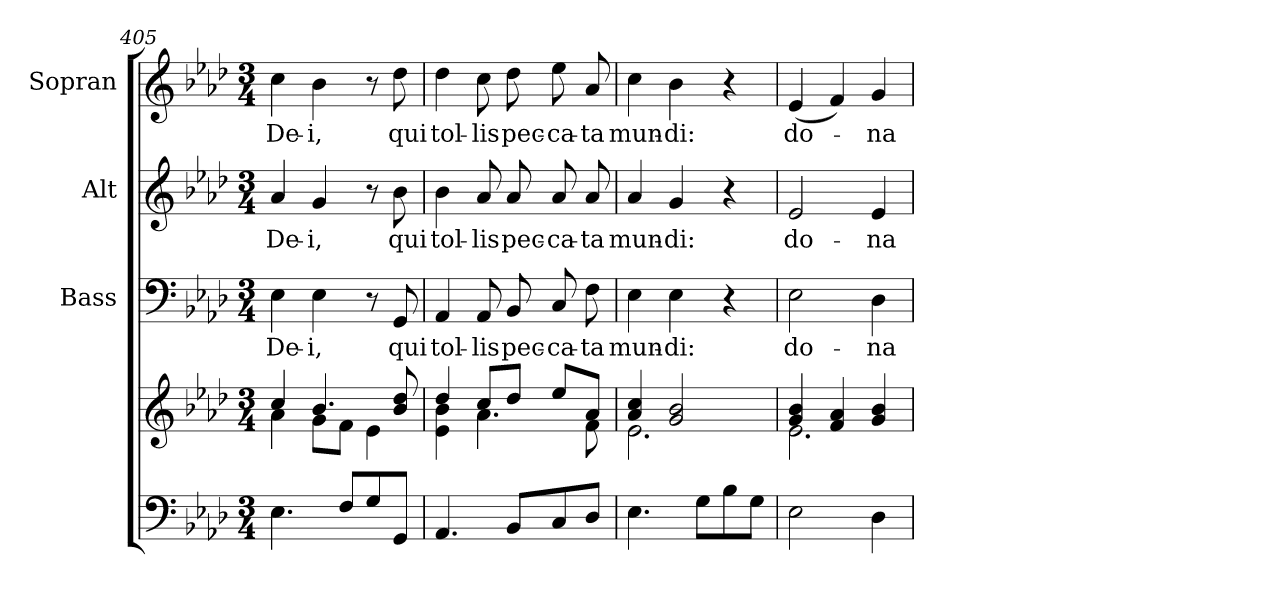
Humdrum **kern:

**kern	**kern	**kern	**text	**kern	**text	**kern	**text
*part4	*part4	*part3	*part3	*part2	*part2	*part1	*part1
*staff5	*staff4	*staff3	*staff3	*staff2	*staff2	*staff1	*staff1
*	*	*I"Bass	*	*I"Alt	*	*I"Sopran	*
*	*	*I'B.	*	*I'A.	*	*I'S.	*
*clefF4	*clefG2	*clefF4	*	*clefG2	*	*clefG2	*
*k[b-e-a-d-]	*k[b-e-a-d-]	*k[b-e-a-d-]	*	*k[b-e-a-d-]	*	*k[b-e-a-d-]	*
*A-:	*A-:	*A-:	*	*A-:	*	*A-:	*
*M3/4	*M3/4	*M3/4	*	*M3/4	*	*M3/4	*
=405	=405	=405	=405	=405	=405	=405	=405
*	*^	*	*	*	*	*	*
!	!	!	!	!LO:LY:b	!	!LO:LY:b	!	!LO:LY:b
4.E-\	4cc/	4a-\	4E-\	De-	4a-/	De-	4cc\	De-
!	!	!	!	!LO:LY:b	!	!LO:LY:b	!	!LO:LY:b
.	4.b-/	8g\L	4E-\	-i,	4g/	-i,	4b-\	-i,
8F/L	.	8f\J	.	.	.	.	.	.
8G/	.	4e-\	8r	.	8r	.	8r	.
!	!	!	!	!LO:LY:b	!	!LO:LY:b	!	!LO:LY:b
8GG/J	8b-/ 8dd-/	.	8GG/	qui	8b-\	qui	8dd-\	qui
!!LO:PB:g=z
=406	=406	=406	=406	=406	=406	=406	=406	=406
!	!	!	!	!LO:LY:b	!	!LO:LY:b	!	!LO:LY:b
4.AA-/	4dd-/	4e-\ 4b-\	4AA-/	tol-	4b-\	tol-	4dd-\	tol-
!	!	!	!	!LO:LY:b	!	!LO:LY:b	!	!LO:LY:b
.	8cc/L	4.a-\	8AA-/	-lis	8a-/	-lis	8cc\	-lis
!	!	!	!	!LO:LY:b	!	!LO:LY:b	!	!LO:LY:b
8BB-/L	8dd-/J	.	8BB-/	pec-	8a-/	pec-	8dd-\	pec-
!	!	!	!	!LO:LY:b	!	!LO:LY:b	!	!LO:LY:b
8C/	8ee-/L	.	8C/	-ca-	8a-/	-ca-	8ee-\	-ca-
!	!	!	!	!LO:LY:b	!	!LO:LY:b	!	!LO:LY:b
8D-/J	8a-/J	8f\	8F\	-ta	8a-/	-ta	8a-/	-ta
=407	=407	=407	=407	=407	=407	=407	=407	=407
!	!	!	!	!LO:LY:b	!	!LO:LY:b	!	!LO:LY:b
4.E-\	4a-/ 4cc/	2.e-\	4E-\	mun-	4a-/	mun-	4cc\	mun-
!	!	!	!	!LO:LY:b	!	!LO:LY:b	!	!LO:LY:b
.	2g/ 2b-/	.	4E-\	-di:	4g/	-di:	4b-\	-di:
8G\L	.	.	.	.	.	.	.	.
8B-\	.	.	4r	.	4r	.	4r	.
8G\J	.	.	.	.	.	.	.	.
=408	=408	=408	=408	=408	=408	=408	=408	=408
!	!	!	!	!LO:LY:b	!	!LO:LY:b	!	!LO:LY:b
2E-\	4g/ 4b-/	2.e-\	2E-\	do-	2e-/	do-	(<4e-/	do-
.	4f/ 4a-/	.	.	.	.	.	4f/)	.
!	!	!	!	!LO:LY:b	!	!LO:LY:b	!	!LO:LY:b
4D-\	4g/ 4b-/	.	4D-\	-na	4e-/	-na	4g/	-na
*	*v	*v	*	*	*	*	*	*
=	=	=	=	=	=	=	=
*-	*-	*-	*-	*-	*-	*-	*-
